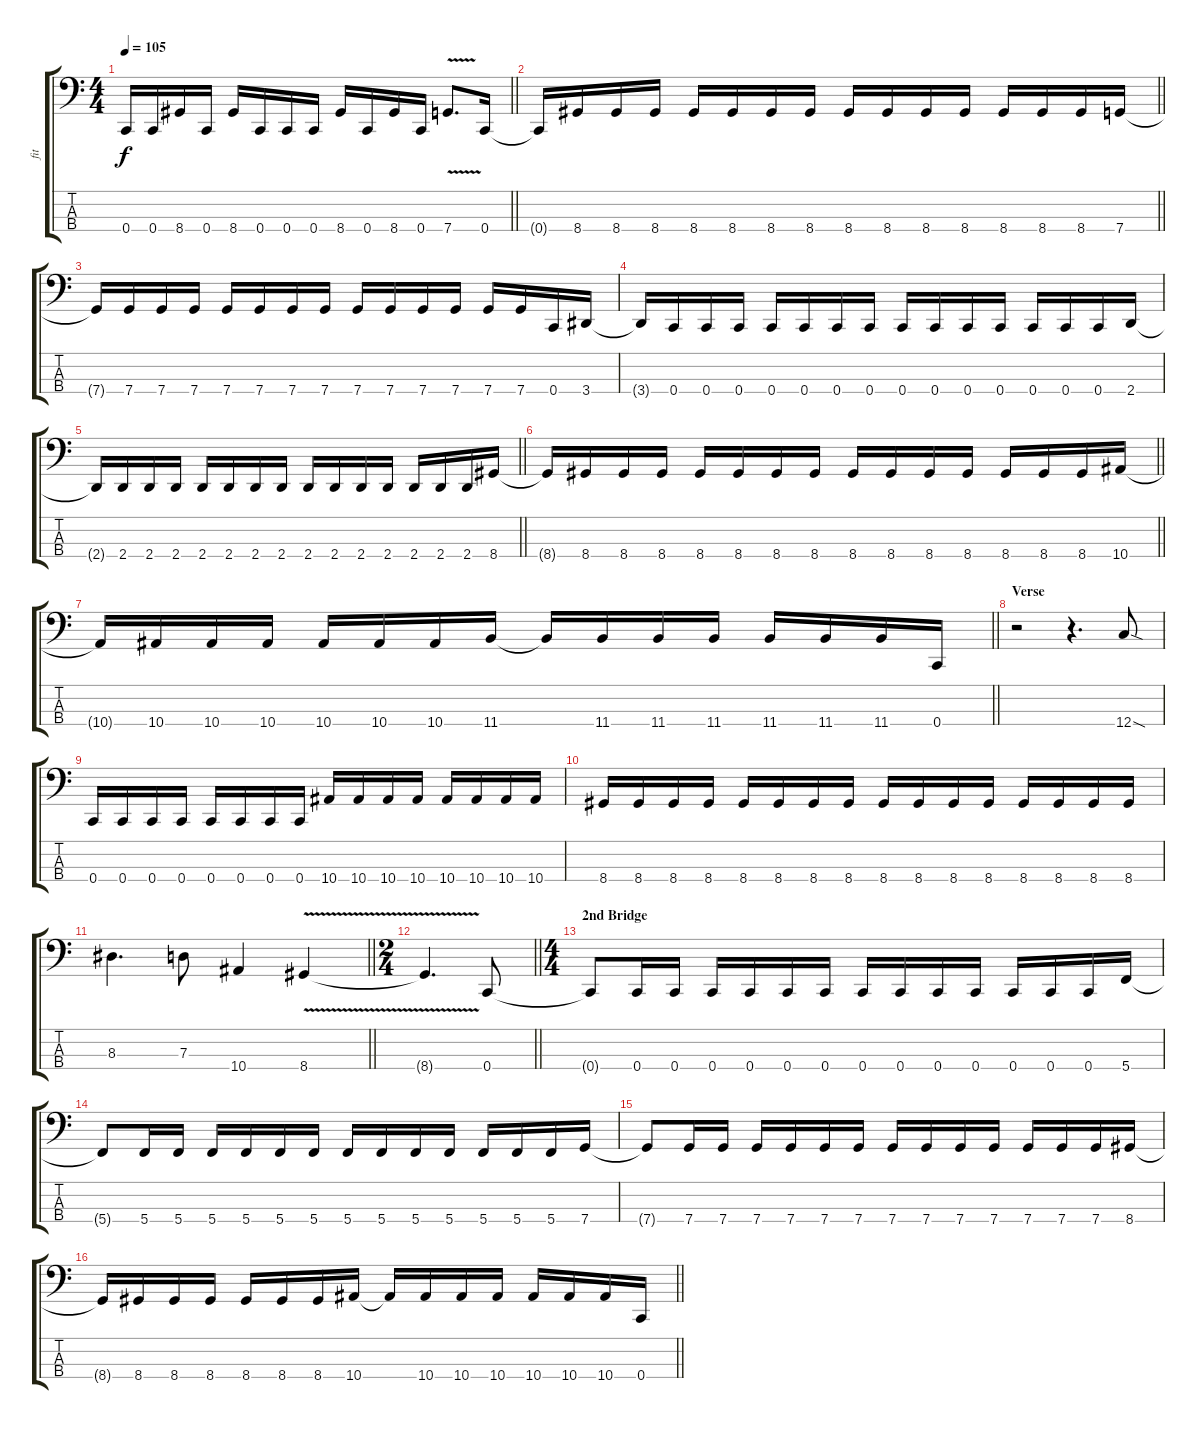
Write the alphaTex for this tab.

\track ("fit" "fit") {instrument electricbasspick}
\staff {score tabs}
\tuning (F2 C2 G1 C1) {hide}
\ts (4 4)
\tempo 105
\clef f4
\barLineRight lightlight
\ks c
0.4{t}.16{dy f} 0.4.16 8.4.16 0.4.16 8.4.16 0.4.16 0.4.16 0.4.16 8.4.16 0.4.16 8.4.16 0.4.16 7.4{v}.8{d} 0.4.16 |
\section ("" "")
\barLineRight lightlight
0.4{t}.16 8.4.16 8.4.16 8.4.16 8.4.16 8.4.16 8.4.16 8.4.16 8.4.16 8.4.16 8.4.16 8.4.16 8.4.16 8.4.16 8.4.16 7.4.16 |
7.4{t}.16 7.4.16 7.4.16 7.4.16 7.4.16 7.4.16 7.4.16 7.4.16 7.4.16 7.4.16 7.4.16 7.4.16 7.4.16 7.4.16 0.4.16 3.4.16 |
3.4{t}.16 0.4.16 0.4.16 0.4.16 0.4.16 0.4.16 0.4.16 0.4.16 0.4.16 0.4.16 0.4.16 0.4.16 0.4.16 0.4.16 0.4.16 2.4.16 |
\barLineRight lightlight
2.4{t}.16 2.4.16 2.4.16 2.4.16 2.4.16 2.4.16 2.4.16 2.4.16 2.4.16 2.4.16 2.4.16 2.4.16 2.4.16 2.4.16 2.4.16 8.4.16 |
\section ("" "")
\barLineRight lightlight
8.4{t}.16 8.4.16 8.4.16 8.4.16 8.4.16 8.4.16 8.4.16 8.4.16 8.4.16 8.4.16 8.4.16 8.4.16 8.4.16 8.4.16 8.4.16 10.4.16 |
\barLineRight lightlight
10.4{t}.16 10.4.16 10.4.16 10.4.16 10.4.16 10.4.16 10.4.16 11.4.16 11.4{t}.16 11.4.16 11.4.16 11.4.16 11.4.16 11.4.16 11.4.16 0.4.16 |
\section ("" "Verse")
r.2 r.4{d} 12.4{sod}.8 |
0.4.16 0.4.16 0.4.16 0.4.16 0.4.16 0.4.16 0.4.16 0.4.16 10.4.16 10.4.16 10.4.16 10.4.16 10.4.16 10.4.16 10.4.16 10.4.16 |
8.4.16 8.4.16 8.4.16 8.4.16 8.4.16 8.4.16 8.4.16 8.4.16 8.4.16 8.4.16 8.4.16 8.4.16 8.4.16 8.4.16 8.4.16 8.4.16 |
\barLineRight lightlight
8.3.4{d} 7.3.8 10.4.4 8.4{v}.4 |
\ts (2 4)
\section ("" "")
\barLineRight lightlight
8.4{t}.4{d} 0.4.8 |
\ts (4 4)
\section ("" "2nd Bridge")
0.4{t}.8 0.4.16 0.4.16 0.4.16 0.4.16 0.4.16 0.4.16 0.4.16 0.4.16 0.4.16 0.4.16 0.4.16 0.4.16 0.4.16 5.4.16 |
5.4{t}.8 5.4.16 5.4.16 5.4.16 5.4.16 5.4.16 5.4.16 5.4.16 5.4.16 5.4.16 5.4.16 5.4.16 5.4.16 5.4.16 7.4.16 |
7.4{t}.8 7.4.16 7.4.16 7.4.16 7.4.16 7.4.16 7.4.16 7.4.16 7.4.16 7.4.16 7.4.16 7.4.16 7.4.16 7.4.16 8.4.16 |
\barLineRight lightlight
8.4{t}.16 8.4.16 8.4.16 8.4.16 8.4.16 8.4.16 8.4.16 10.4.16 10.4{t}.16 10.4.16 10.4.16 10.4.16 10.4.16 10.4.16 10.4.16 0.4.16
